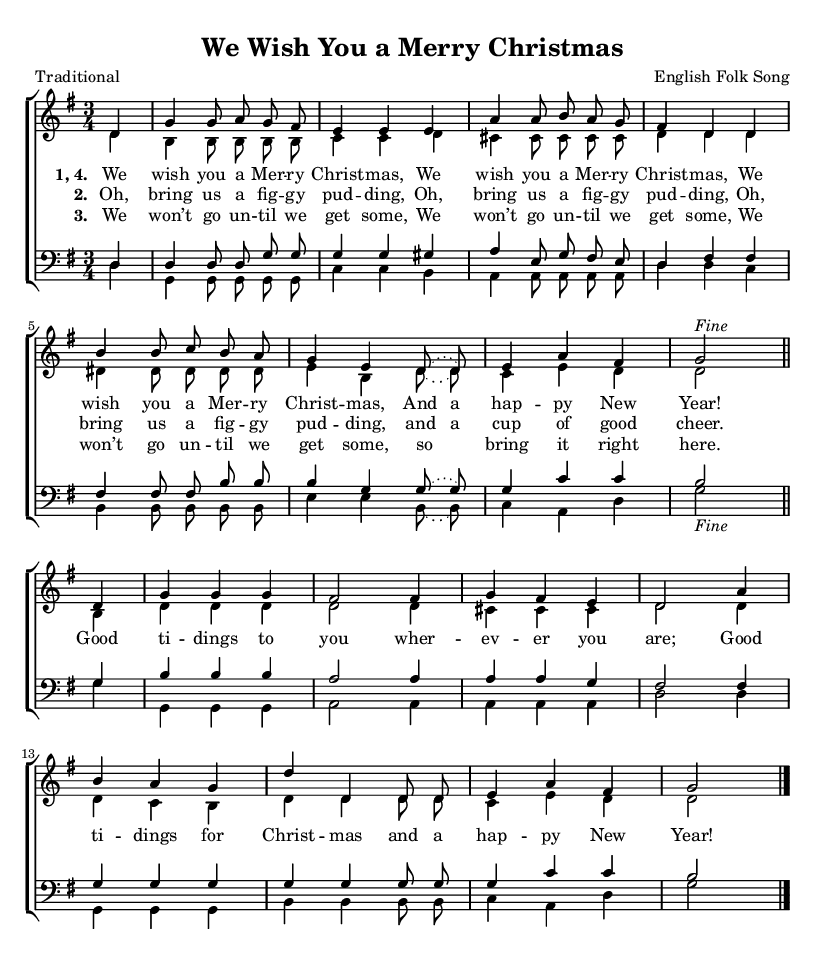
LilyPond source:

\version "2.14.2"
\include "header.ly"
\header {
  title = "We Wish You a Merry Christmas"
  poet = "Traditional"
  composer = "English Folk Song"
}
global = {
  \preamble
  \key aes \major
  \time 3/4
  \autoBeamOff
}

sopMusic = \relative c' {
  \partial 4 ees4 |
  aes4 aes8\noBeam bes aes\noBeam g |
  f4 f f |
  bes bes8\noBeam c bes\noBeam aes |
  g4 ees ees |
  
  c' c8\noBeam des c\noBeam bes |
  \slurDotted aes4 f ees8\noBeam( ees) |
  f4 bes g |
  aes2^\markup\italic"Fine" \bar "||" \break
  ees4 |
  aes aes aes |
  
  g2 g4 |
  aes g f |
  ees2 bes'4 |
  c bes aes |
  ees' ees, ees8\noBeam ees |
  f4 bes g |
  aes2 \bar "|."
}
sopWords = \lyricmode {
  
}

altoMusic = \relative c' {
  ees4 |
  c c8\noBeam c c\noBeam c |
  des4 des ees |
  d d8\noBeam d d\noBeam d |
  ees4 ees ees |
  
  e e8\noBeam e e\noBeam e |
  \slurDotted f4 c ees8\noBeam( ees) |
  des4 f ees |
  ees2 \bar "||"
  c4 |
  ees4 ees ees |
  
  ees2 ees4 |
  d4 d d |
  ees2 ees4 |
  ees des c |
  ees ees ees8\noBeam ees |
  des4 f ees |
  ees2 \bar "|."
}
altoWords = \lyricmode {
  \set stanza = #"1, 4. "
  \set ignoreMelismata = ##t
  We wish you a Mer -- ry Christ -- mas,
  We wish you a Mer -- ry Christ -- mas,
  We wish you a Mer -- ry Christ -- mas,
  And a hap -- py New Year!
}
altoWordsII = {
  \set stanza = "2. "
  \lyricmode {
                                %\markup\italic
    \set ignoreMelismata = ##t
    Oh, bring us a fig -- gy pud -- ding,
    Oh, bring us a fig -- gy pud -- ding,
    Oh, bring us a fig -- gy pud -- ding,
    and a cup of good cheer.
    Good ti -- dings to you wher -- ev -- er you are;
    Good ti -- dings for Christ -- mas and a hap -- py New Year!
  }
}
altoWordsIII = \lyricmode {
  \set stanza = #"3. "
  \set ignoreMelismata = ##t
  We won’t go un -- til we get some,
  We won’t go un -- til we get some,
  We won’t go un -- til we get some,
  so _ bring it right here.
}
altoWordsIV = \lyricmode {
  \set stanza = #"4. "
}
altoWordsV = \lyricmode {
  \set stanza = #"5. "
}
altoWordsVI = \lyricmode {
  \set stanza = #"6. "
}
tenorMusic = \relative c {
  ees4 |
  ees4 ees8\noBeam ees aes\noBeam aes |
  aes4 aes a |
  bes f8\noBeam aes g\noBeam f |
  ees4 g g |
  
  g g8\noBeam g c\noBeam c |
  \slurDotted c4 aes aes8\noBeam( aes) |
  aes4 des des |
  c2_\markup\italic"Fine" \bar "||"
  aes4 |
  c c c |
  
  bes2 bes4 |
  bes bes aes |
  g2 g4 |
  aes aes aes |
  aes aes aes8\noBeam aes |
  aes4 des des |
  c2 \bar "|."
}
tenorWords = \lyricmode {

}

bassMusic = \relative c {
  ees4 |
  aes, aes8\noBeam aes aes\noBeam aes |
  des4 des c |
  bes bes8\noBeam bes bes\noBeam bes |
  ees4 ees des |
  
  c c8\noBeam c c\noBeam c |
  \slurDotted f4 f c8\noBeam( c) |
  des4 bes ees |
  aes2 \bar "||"
  aes4 |
  aes, aes aes |
  
  bes2 bes4 |
  bes bes bes |
  ees2 ees4 |
  aes, aes aes |
  c c c8\noBeam c |
  des4 bes ees |
  aes2 \bar "|."
}
bassWords = \lyricmode {

}

pianoRH = \relative c' {
  
}
pianoLH = \relative c' {
  
}

\score {
  \transpose aes g
  <<
    \new ChoirStaff <<
      \new Staff = women <<
        \new Voice = "sopranos" { \voiceOne << \global \sopMusic >> }
        \new Voice = "altos" { \voiceTwo << \global \altoMusic >> }
      >>
      \new Lyrics \with { alignAboveContext = #"women" } \lyricsto "sopranos" \sopWords
      \new Lyrics = "altosVI"  \with { alignBelowContext = #"women" } \lyricsto "sopranos" \altoWordsVI
      \new Lyrics = "altosV"  \with { alignBelowContext = #"women" } \lyricsto "sopranos" \altoWordsV
      \new Lyrics = "altosIV"  \with { alignBelowContext = #"women" } \lyricsto "sopranos" \altoWordsIV
      \new Lyrics = "altosIII"  \with { alignBelowContext = #"women" } \lyricsto "sopranos" \altoWordsIII
      \new Lyrics = "altosII"  \with { alignBelowContext = #"women" } \lyricsto "sopranos" \altoWordsII
      \new Lyrics = "altos"  \with { alignBelowContext = #"women" } \lyricsto "sopranos" \altoWords
      \new Staff = men <<
        \clef bass
        \new Voice = "tenors" { \voiceOne << \global \tenorMusic >> }
        \new Voice = "basses" { \voiceTwo << \global \bassMusic >> }
      >>
      \new Lyrics \with { alignAboveContext = #"men" } \lyricsto "tenors" \tenorWords
      \new Lyrics \with { alignBelowContext = #"men" } \lyricsto "basses" \bassWords
    >>
  >>
}
